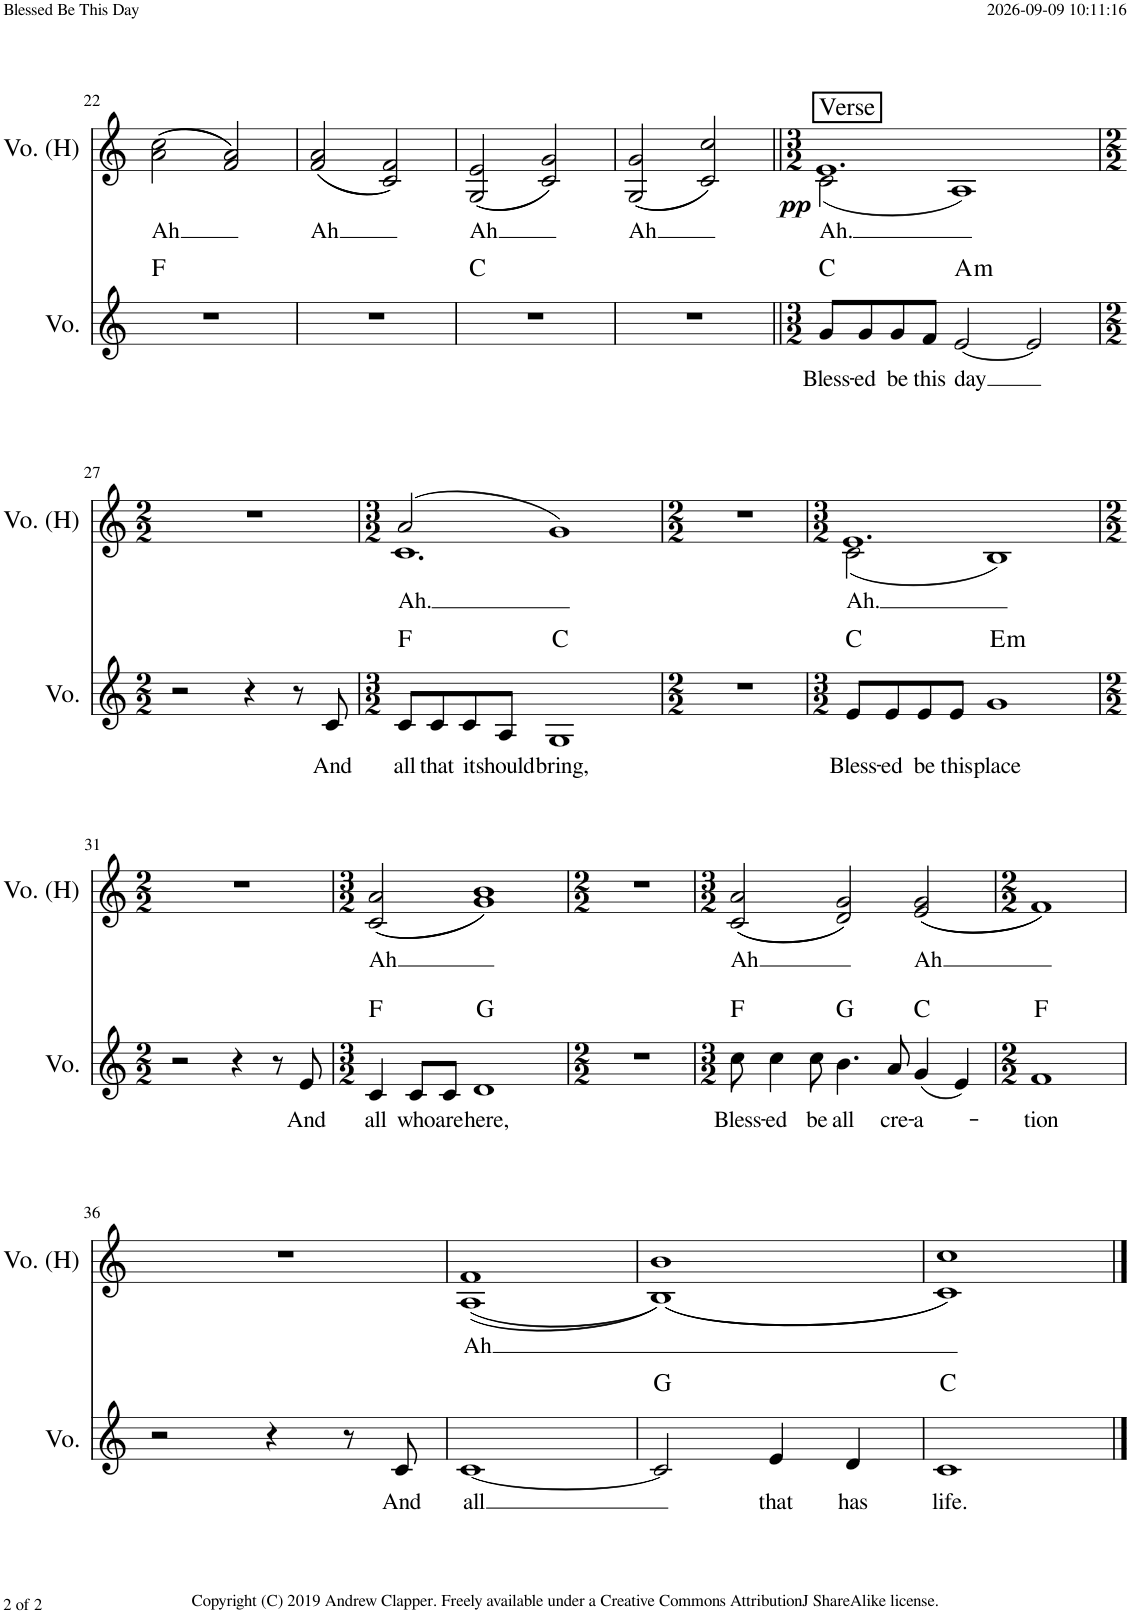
**kern	**text	**harte	**kern	**text	**dynam
*part2	*part2	*part2	*part1	*part1	*part1
*staff2	*staff2	*	*staff1	*staff1	*staff1
*I"Voice	*	*	*I"Voice (Harmony)	*	*
*I'Vo.	*	*	*I'Vo. (H)	*	*
!!LO:PB:g=z
*clefG2	*	*	*clefG2	*	*
*k[]	*	*	*k[]	*	*
*M2/2	*	*	*M2/2	*	*
=22	=22	=22	=22	=22	=22
!	!	!	!	!LO:LY:b	!
1r	.	F:maj	((2a\ 2cc\	Ah	.
.	.	.	2f/ 2a/))	.	.
=23	=23	=23	=23	=23	=23
!	!	!	!	!LO:LY:b	!
1r	.	.	((2f/ 2a/	Ah	.
.	.	.	2c/ 2f/))	.	.
=24	=24	=24	=24	=24	=24
!	!	!	!	!LO:LY:b	!
1r	.	C:maj	((2G/ 2e/	Ah	.
.	.	.	2c/ 2g/))	.	.
=25	=25	=25	=25	=25	=25
!	!	!	!	!LO:LY:b	!
1r	.	.	((2G/ 2g/	Ah	.
.	.	.	2c/ 2cc/))	.	.
=26||	=26||	=26||	=26||	=26||	=26||
*M3/2	*	*	*M3/2	*	*
!	!	!	!LO:TX:a:t=Verse	!	!
!	!LO:LY:b	!	!	!LO:LY:b	!LO:DY:b
*	*	*	*^	*	*
8g/L	Bless-	C:maj	1.e	(2c\	Ah.	pp
!	!LO:LY:b	!	!	!	!	!
8g/	-ed	.	.	.	.	.
!	!LO:LY:b	!	!	!	!	!
8g/	be	.	.	.	.	.
!	!LO:LY:b	!	!	!	!	!
8f/J	this	.	.	.	.	.
!	!LO:LY:b	!LO:H:kt=m	!	!	!	!
[2e/	day	A:min	.	1A)	.	.
2e/]	.	.	.	.	.	.
*	*	*	*v	*v	*	*
!!LO:LB:g=z
=27	=27	=27	=27	=27	=27
*M2/2	*	*	*M2/2	*	*
2r	.	.	1r	.	.
4r	.	.	.	.	.
8r	.	.	.	.	.
!	!LO:LY:b	!	!	!	!
8c/	And	.	.	.	.
=28	=28	=28	=28	=28	=28
*M3/2	*	*	*M3/2	*	*
!	!LO:LY:b	!	!	!LO:LY:b	!
*	*	*	*^	*	*
8c/L	all	F:maj	(2a/	1.c	Ah.	.
!	!LO:LY:b	!	!	!	!	!
8c/	that	.	.	.	.	.
!	!LO:LY:b	!	!	!	!	!
8c/	it	.	.	.	.	.
!	!LO:LY:b	!	!	!	!	!
8A/J	should	.	.	.	.	.
!	!LO:LY:b	!	!	!	!	!
1G	bring,	C:maj	1g)	.	.	.
*	*	*	*v	*v	*	*
=29	=29	=29	=29	=29	=29
*M2/2	*	*	*M2/2	*	*
1r	.	.	1r	.	.
=30	=30	=30	=30	=30	=30
*M3/2	*	*	*M3/2	*	*
!	!LO:LY:b	!	!	!LO:LY:b	!
*	*	*	*^	*	*
8e/L	Bless-	C:maj	1.e	(2c\	Ah.	.
!	!LO:LY:b	!	!	!	!	!
8e/	-ed	.	.	.	.	.
!	!LO:LY:b	!	!	!	!	!
8e/	be	.	.	.	.	.
!	!LO:LY:b	!	!	!	!	!
8e/J	this	.	.	.	.	.
!	!LO:LY:b	!LO:H:kt=m	!	!	!	!
1g	place	E:min	.	1B)	.	.
*	*	*	*v	*v	*	*
!!LO:LB:g=z
=31	=31	=31	=31	=31	=31
*M2/2	*	*	*M2/2	*	*
2r	.	.	1r	.	.
4r	.	.	.	.	.
8r	.	.	.	.	.
!	!LO:LY:b	!	!	!	!
8e/	And	.	.	.	.
=32	=32	=32	=32	=32	=32
*M3/2	*	*	*M3/2	*	*
!	!LO:LY:b	!	!	!LO:LY:b	!
4c/	all	F:maj	((2c/ 2a/	Ah	.
!	!LO:LY:b	!	!	!	!
8c/L	who	.	.	.	.
!	!LO:LY:b	!	!	!	!
8c/J	are	.	.	.	.
!	!LO:LY:b	!	!	!	!
1d	here,	G:maj	1g 1b))	.	.
=33	=33	=33	=33	=33	=33
*M2/2	*	*	*M2/2	*	*
1r	.	.	1r	.	.
=34	=34	=34	=34	=34	=34
*M3/2	*	*	*M3/2	*	*
!	!LO:LY:b	!	!	!LO:LY:b	!
8cc\	Bless-	F:maj	((2c/ 2a/	Ah	.
!	!LO:LY:b	!	!	!	!
4cc\	-ed	.	.	.	.
!	!LO:LY:b	!	!	!	!
8cc\	be	.	.	.	.
!	!LO:LY:b	!	!	!	!
4.b\	all	G:maj	2d/ 2g/))	.	.
!	!LO:LY:b	!	!	!	!
8a/	cre-	.	.	.	.
!	!LO:LY:b	!	!	!LO:LY:b	!
(4g/	-a-	C:maj	((2e/ 2g/	Ah	.
4e/)	.	.	.	.	.
=35	=35	=35	=35	=35	=35
*M2/2	*	*	*M2/2	*	*
!	!LO:LY:b	!	!	!	!
1f	-tion	F:maj	1f))	.	.
!!LO:LB:g=z
=36	=36	=36	=36	=36	=36
2r	.	.	1r	.	.
4r	.	.	.	.	.
8r	.	.	.	.	.
!	!LO:LY:b	!	!	!	!
8c/	And	.	.	.	.
=37	=37	=37	=37	=37	=37
!	!LO:LY:b	!	!	!LO:LY:b	!
[1c	all	.	((1A 1f	Ah	.
=38	=38	=38	=38	=38	=38
2c/]	.	G:maj	((1B 1b))	.	.
!	!LO:LY:b	!	!	!	!
4e/	that	.	.	.	.
!	!LO:LY:b	!	!	!	!
4d/	has	.	.	.	.
=39	=39	=39	=39	=39	=39
!	!LO:LY:b	!	!	!	!
1c	life.	C:maj	1c 1cc))	.	.
==	==	==	==	==	==
*-	*-	*-	*-	*-	*-
